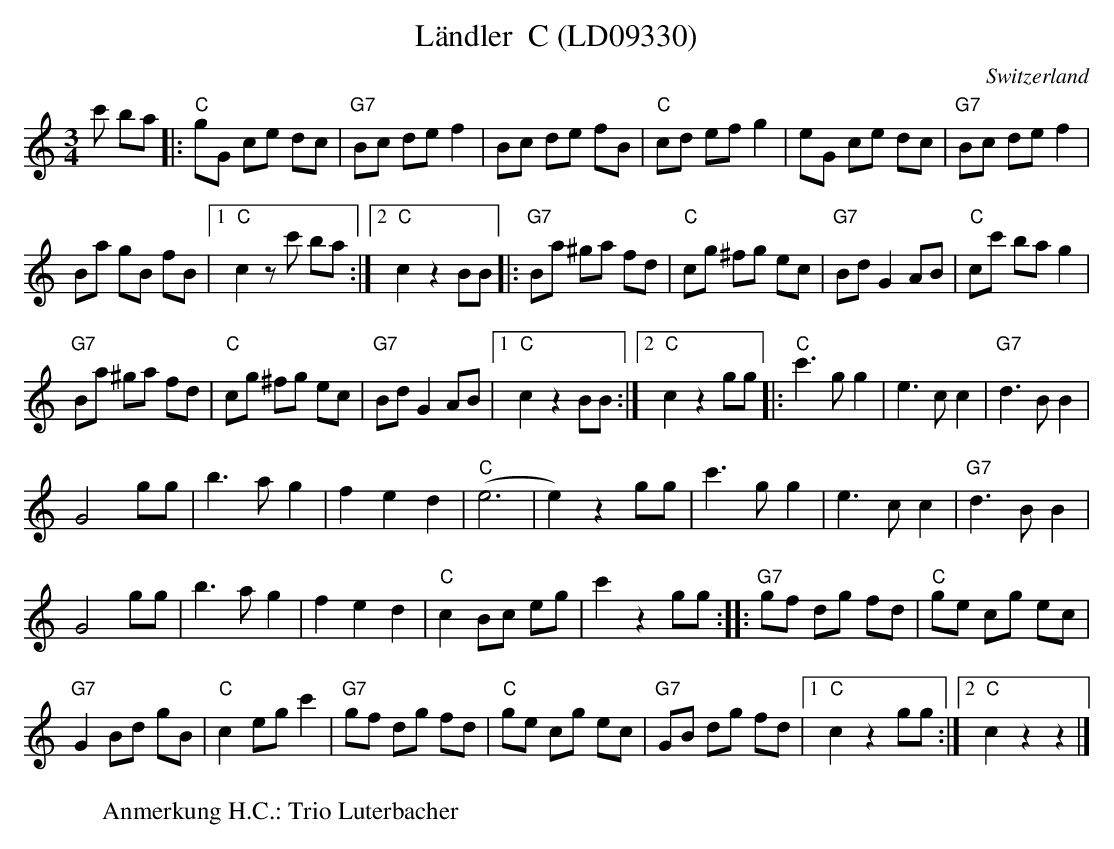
X:1
T:L\"andler  C (LD09330)
M:3/4
L:1/8
O:Switzerland
K:C major
c' ba |: "C"gG ce dc | "G7"Bc def2 | Bc de fB | "C"cd efg2 | eG ce dc | "G7"Bc def2 |
Ba gB fB |1 "C"c2zc' ba :|2 "C"c2z2BB |: "G7"Ba ^ga fd | "C"cg ^fg ec | "G7"BdG2AB | "C"cc' bag2 |
"G7"Ba ^ga fd | "C"cg ^fg ec | "G7"BdG2AB |1 "C"c2z2BB :|2 "C"c2z2gg |: "C"c'3gg2 | e3cc2 | "G7"d3BB2 |
G4gg | b3ag2 | f2e2d2 | ("C"e6 | e2)z2gg | c'3gg2 | e3cc2 | "G7"d3BB2 |
G4gg | b3ag2 | f2e2d2 | "C"c2 Bc eg | c'2z2gg:: "G7"gf dg fd | "C"ge cg ec |
"G7"G2Bd gB | "C"c2 egc'2 | "G7"gf dg fd | "C"ge cg ec | "G7"GB dg fd |1 "C"c2z2gg :|2 "C"c2z2z2 |]
W:Anmerkung H.C.: Trio Luterbacher
